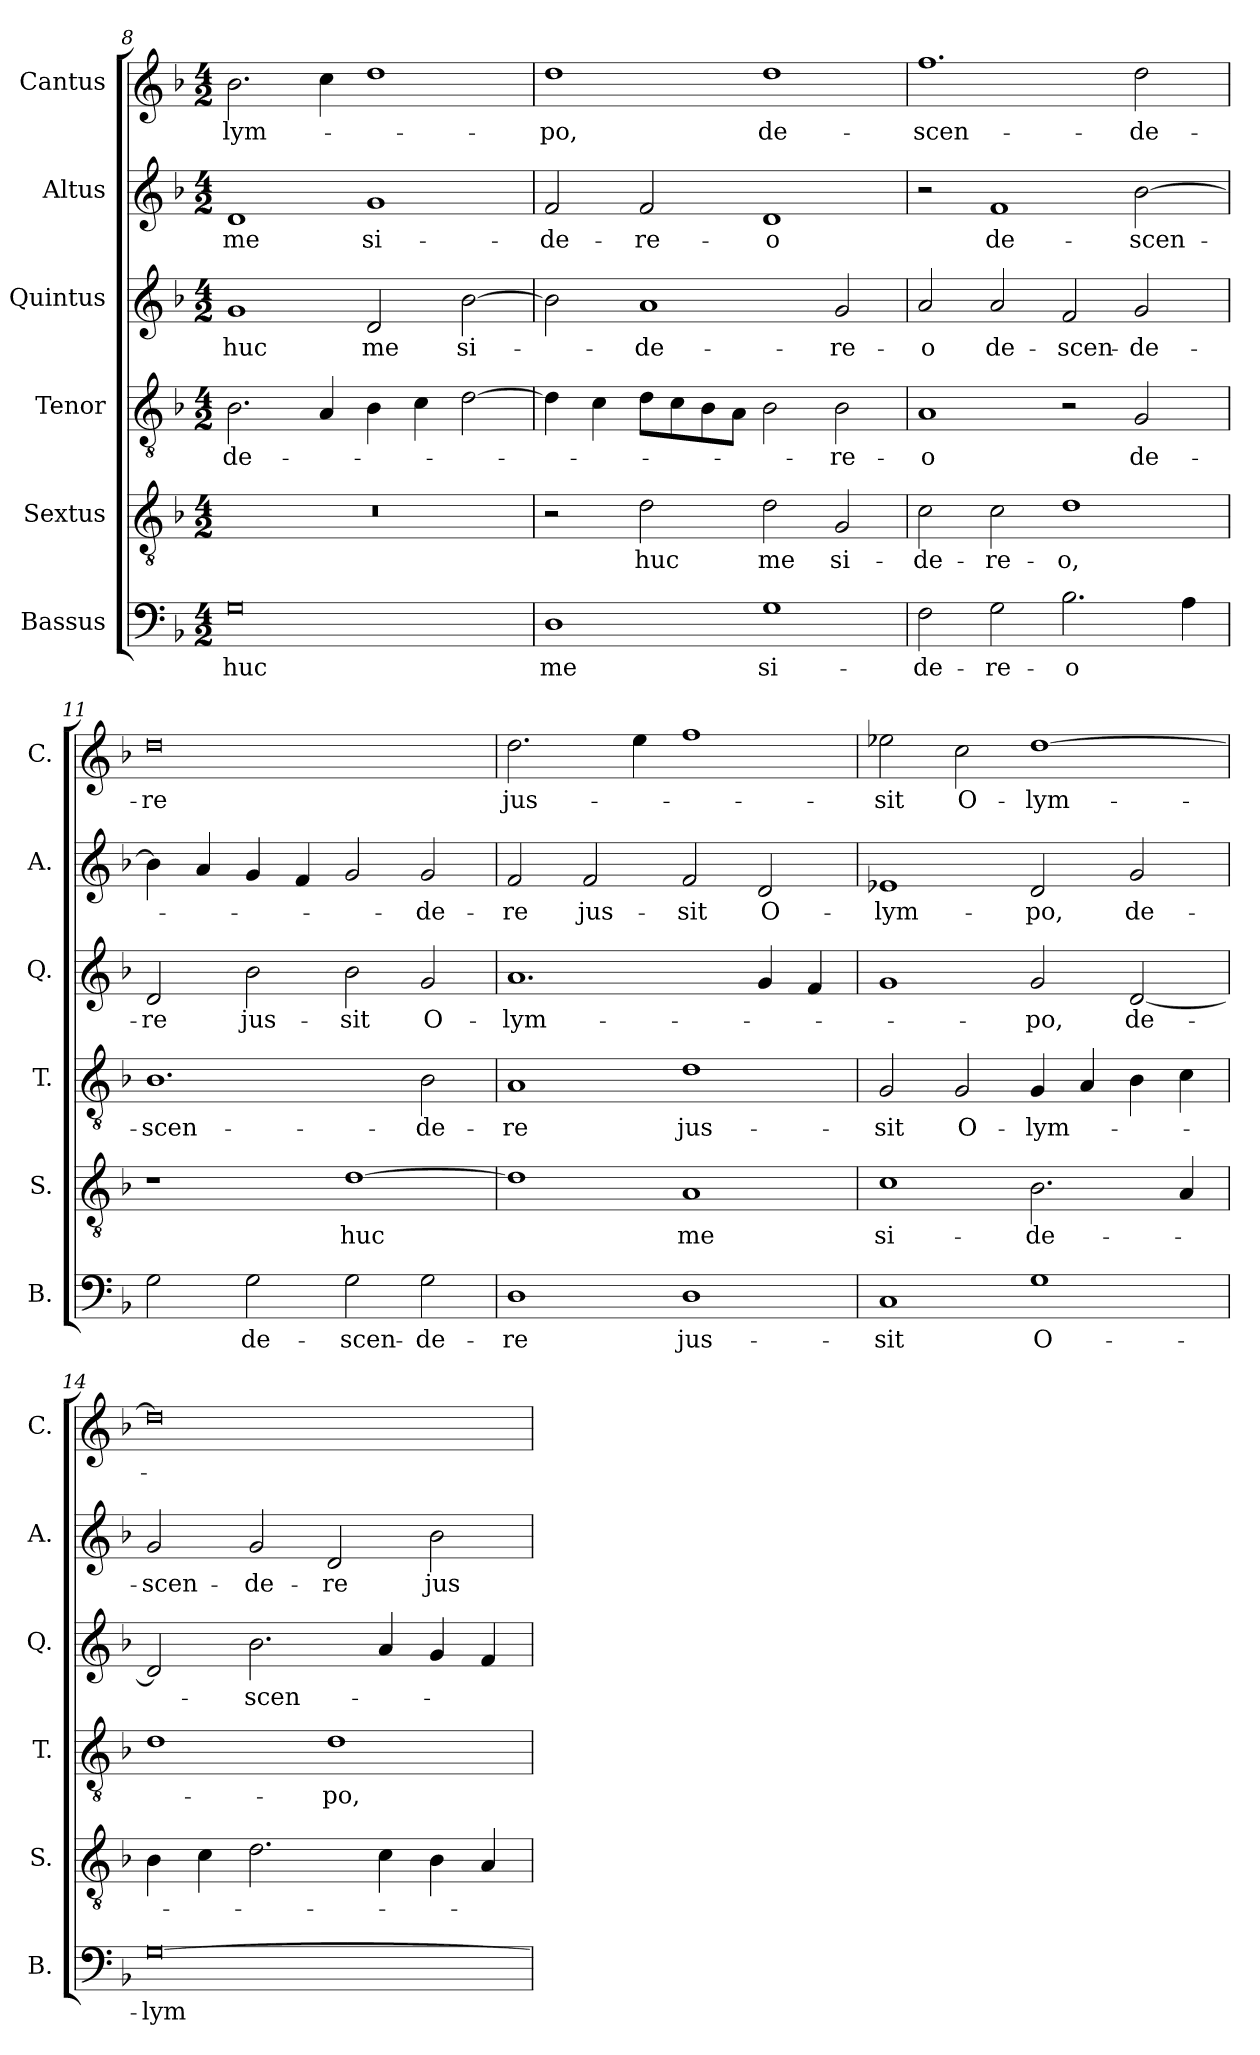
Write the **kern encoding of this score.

**kern	**text	**kern	**text	**kern	**text	**kern	**text	**kern	**text	**kern	**text
*part6	*part6	*part5	*part5	*part4	*part4	*part3	*part3	*part2	*part2	*part1	*part1
*staff6	*staff6	*staff5	*staff5	*staff4	*staff4	*staff3	*staff3	*staff2	*staff2	*staff1	*staff1
*I"Bassus	*	*I"Sextus	*	*I"Tenor	*	*I"Quintus	*	*I"Altus	*	*I"Cantus	*
*I'B.	*	*I'S.	*	*I'T.	*	*I'Q.	*	*I'A.	*	*I'C.	*
*clefF4	*	*clefGv2	*	*clefGv2	*	*clefG2	*	*clefG2	*	*clefG2	*
*k[b-]	*	*k[b-]	*	*k[b-]	*	*k[b-]	*	*k[b-]	*	*k[b-]	*
*M4/2	*	*M4/2	*	*M4/2	*	*M4/2	*	*M4/2	*	*M4/2	*
=8	=8	=8	=8	=8	=8	=8	=8	=8	=8	=8	=8
0G	huc	0r	.	2.B-\	-de-	1g	huc	1d	me	2.b-\	-lym-
.	.	.	.	4A/	.	.	.	.	.	4cc\	.
.	.	.	.	4B-\	.	2d/	me	1g	si-	1dd	.
.	.	.	.	4c\	.	.	.	.	.	.	.
.	.	.	.	[2d\	.	[2b-\	si-	.	.	.	.
!!LO:LB:g=z
=9	=9	=9	=9	=9	=9	=9	=9	=9	=9	=9	=9
1D	me	2r	.	4d\]	.	2b-\]	.	2f/	-de-	1dd	-po,
.	.	.	.	4c\	.	.	.	.	.	.	.
.	.	2d\	huc	8d\L	.	1a	-de-	2f/	-re-	.	.
.	.	.	.	8c\	.	.	.	.	.	.	.
.	.	.	.	8B-\	.	.	.	.	.	.	.
.	.	.	.	8A\J	.	.	.	.	.	.	.
1G	si-	2d\	me	2B-\	.	.	.	1d	-o	1dd	de-
.	.	2G/	si-	2B-\	-re-	2g/	-re-	.	.	.	.
=10	=10	=10	=10	=10	=10	=10	=10	=10	=10	=10	=10
2F\	-de-	2c\	-de-	1A	-o	2a/	-o	2r	.	1.ff	-scen-
2G\	-re-	2c\	-re-	.	.	2a/	de-	1f	de-	.	.
2.B-\	-o	1d	-o,	2r	.	2f/	-scen-	.	.	.	.
.	.	.	.	2G/	de-	2g/	-de-	[2b-\	-scen-	2dd\	-de-
4A\	.	.	.	.	.	.	.	.	.	.	.
=11	=11	=11	=11	=11	=11	=11	=11	=11	=11	=11	=11
2G\	.	1r	.	1.B-	-scen-	2d/	-re	4b-\]	.	0dd	-re
.	.	.	.	.	.	.	.	4a/	.	.	.
2G\	de-	.	.	.	.	2b-\	jus-	4g/	.	.	.
.	.	.	.	.	.	.	.	4f/	.	.	.
2G\	-scen-	[1d	huc	.	.	2b-\	-sit	2g/	.	.	.
2G\	-de-	.	.	2B-\	-de-	2g/	O-	2g/	-de-	.	.
=12	=12	=12	=12	=12	=12	=12	=12	=12	=12	=12	=12
1D	-re	1d]	.	1A	-re	1.a	-lym-	2f/	-re	2.dd\	jus-
.	.	.	.	.	.	.	.	2f/	jus-	.	.
.	.	.	.	.	.	.	.	.	.	4ee\	.
1D	jus-	1A	me	1d	jus-	.	.	2f/	-sit	1ff	.
.	.	.	.	.	.	4g/	.	2d/	O-	.	.
.	.	.	.	.	.	4f/	.	.	.	.	.
=13	=13	=13	=13	=13	=13	=13	=13	=13	=13	=13	=13
1C	-sit	1c	si-	2G/	-sit	1g	.	1e-X	-lym-	2ee-X\	-sit
.	.	.	.	2G/	O-	.	.	.	.	2cc\	O-
1G	O-	2.B-\	-de-	4G/	-lym-	2g/	-po,	2d/	-po,	[1dd	-lym-
.	.	.	.	4A/	.	.	.	.	.	.	.
.	.	.	.	4B-\	.	[2d/	de-	2g/	de-	.	.
.	.	4A/	.	4c\	.	.	.	.	.	.	.
=14	=14	=14	=14	=14	=14	=14	=14	=14	=14	=14	=14
[0G	-lym-	4B-\	.	1d	.	2d/]	.	2g/	-scen-	0dd]	.
.	.	4c\	.	.	.	.	.	.	.	.	.
.	.	2.d\	.	.	.	2.b-\	-scen-	2g/	-de-	.	.
.	.	.	.	1d	-po,	.	.	2d/	-re	.	.
.	.	4c\	.	.	.	4a/	.	.	.	.	.
.	.	4B-\	.	.	.	4g/	.	2b-\	jus-	.	.
.	.	4A/	.	.	.	4f/	.	.	.	.	.
=	=	=	=	=	=	=	=	=	=	=	=
*-	*-	*-	*-	*-	*-	*-	*-	*-	*-	*-	*-
